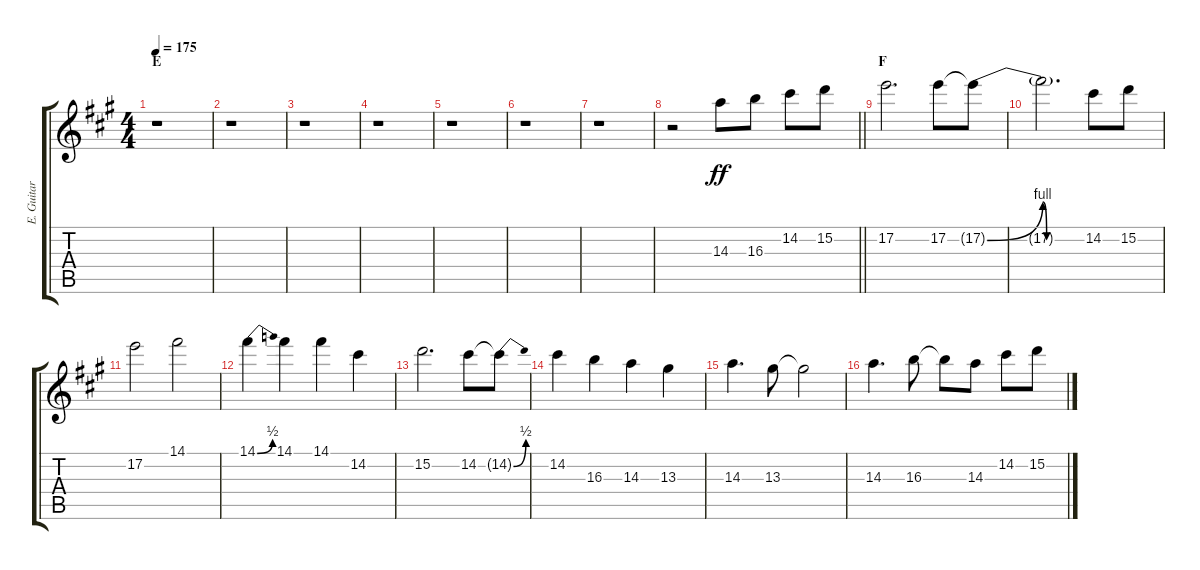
\track ("E. Guitar IV" "E. Guitar ") {instrument overdrivenguitar}
\staff {score tabs}
\tuning (E4 B3 G3 D3 A2 E2) {hide}
\ts (4 4)
\section ("" "E")
\tempo 175
\clef g2
\ks a
r.1{dy ff} |
r.1 |
r.1 |
r.1 |
r.1 |
r.1 |
r.1 |
\barLineRight lightlight
r.2 14.3.8 16.3.8 14.2.8 15.2.8 |
\section ("" "F")
17.2.2{d} 17.2.8 17.2{be (bend 0 0 60 4) t}.8 |
17.2{be (custom 0 4 6 0 13 0 30 0 60 0) t}.2{d} 14.2.8 15.2.8 |
17.2.2 14.1.2 |
14.1{be (bend 0 0 60 2)}.4 14.1.4 14.1.4 14.2.4 |
15.2.2{d} 14.2.8 14.2{be (bend 0 0 60 2) t}.8 |
14.2.4 16.3.4 14.3.4 13.3.4 |
14.3.4{d} 13.3.8 13.3{t}.2 |
14.3.4{d} 16.3.8 16.3{t}.8 14.3.8 14.2.8 15.2.8
